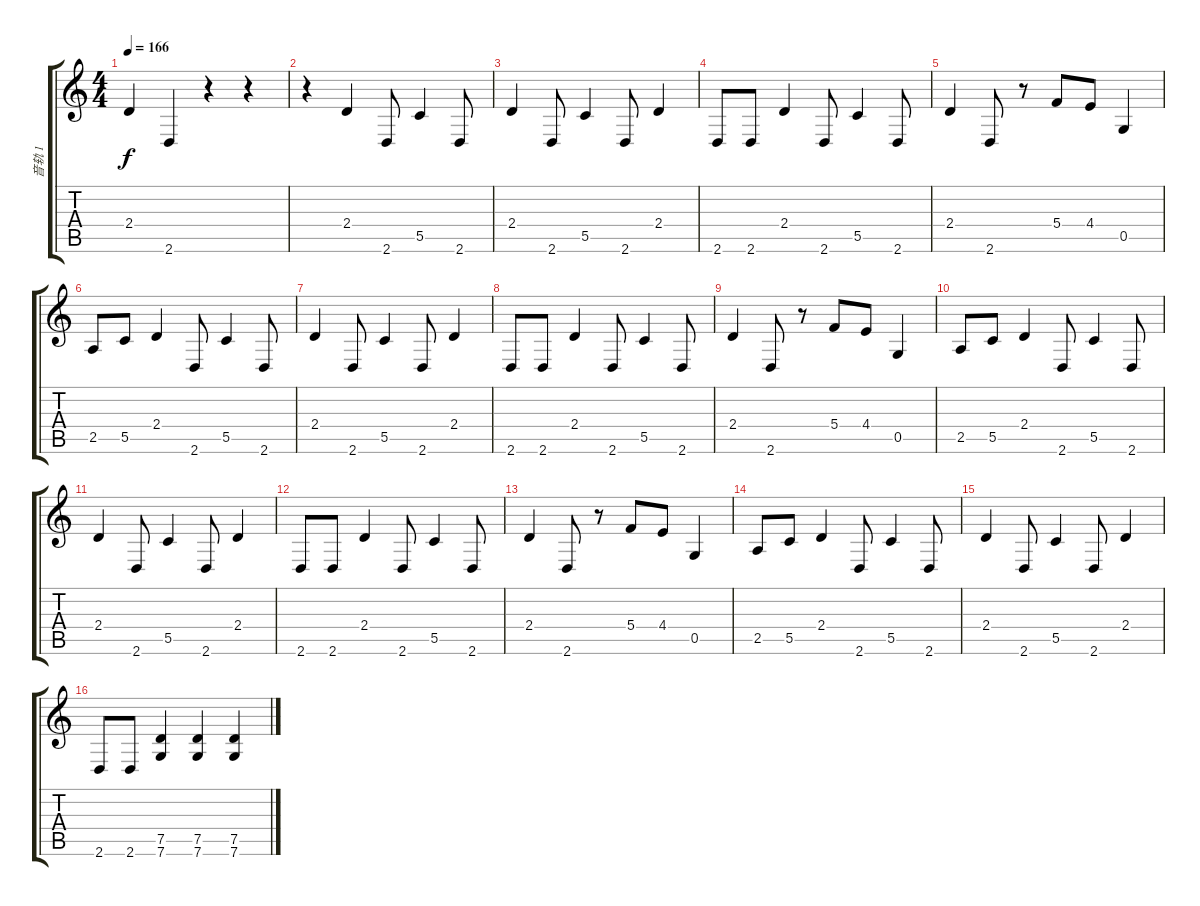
\track ("音轨 1" "音轨 1") {instrument distortionguitar}
\staff {score tabs}
\tuning (D4 A3 F3 C3 G2 C2) {hide}
\ts (4 4)
\tempo 166
\clef g2
\ks c
2.4.4{dy f} 2.6.4 r.4 r.4 |
r.4 2.4.4 2.6.8 5.5.4 2.6.8 |
2.4.4 2.6.8 5.5.4 2.6.8 2.4.4 |
2.6.8 2.6.8 2.4.4 2.6.8 5.5.4 2.6.8 |
2.4.4 2.6.8 r.8 5.4.8 4.4.8 0.5.4 |
2.5.8 5.5.8 2.4.4 2.6.8 5.5.4 2.6.8 |
2.4.4 2.6.8 5.5.4 2.6.8 2.4.4 |
2.6.8 2.6.8 2.4.4 2.6.8 5.5.4 2.6.8 |
2.4.4 2.6.8 r.8 5.4.8 4.4.8 0.5.4 |
2.5.8 5.5.8 2.4.4 2.6.8 5.5.4 2.6.8 |
2.4.4 2.6.8 5.5.4 2.6.8 2.4.4 |
2.6.8 2.6.8 2.4.4 2.6.8 5.5.4 2.6.8 |
2.4.4 2.6.8 r.8 5.4.8 4.4.8 0.5.4 |
2.5.8 5.5.8 2.4.4 2.6.8 5.5.4 2.6.8 |
2.4.4 2.6.8 5.5.4 2.6.8 2.4.4 |
2.6.8 2.6.8 (7.5 7.6).4 (7.5 7.6).4 (7.5 7.6).4
